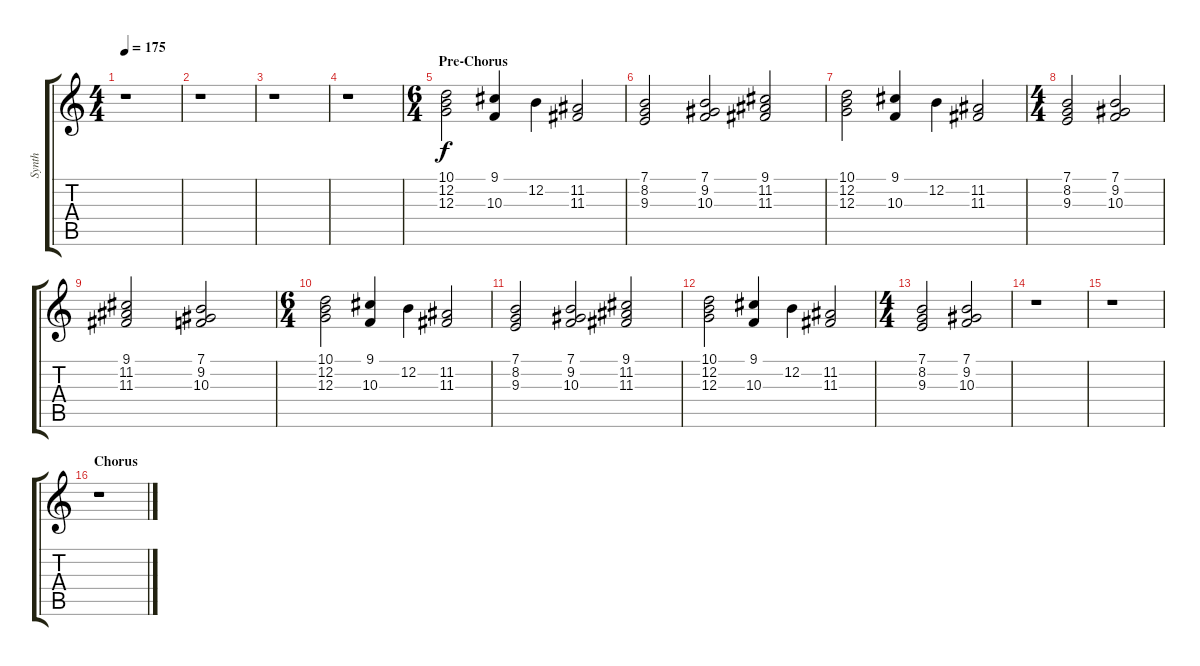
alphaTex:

\track ("Synth" "Synth") {instrument stringensemble1}
\staff {score tabs}
\tuning (E4 B3 G3 D3 A2 E2) {hide}
\ts (4 4)
\tempo 175
\clef g2
\ks c
r.1{dy f} |
r.1 |
r.1 |
r.1 |
\ts (6 4)
\section ("" "Pre-Chorus")
(10.1 12.2 12.3).2 (9.1 10.3).4 12.2.4 (11.2 11.3).2 |
(7.1 8.2 9.3).2 (7.1 9.2 10.3).2 (9.1 11.2 11.3).2 |
(10.1 12.2 12.3).2 (9.1 10.3).4 12.2.4 (11.2 11.3).2 |
\ts (4 4)
(7.1 8.2 9.3).2 (7.1 9.2 10.3).2 |
(9.1 11.2 11.3).2 (7.1 9.2 10.3).2 |
\ts (6 4)
(10.1 12.2 12.3).2 (9.1 10.3).4 12.2.4 (11.2 11.3).2 |
(7.1 8.2 9.3).2 (7.1 9.2 10.3).2 (9.1 11.2 11.3).2 |
(10.1 12.2 12.3).2 (9.1 10.3).4 12.2.4 (11.2 11.3).2 |
\ts (4 4)
(7.1 8.2 9.3).2 (7.1 9.2 10.3).2 |
r.1 |
r.1 |
\section ("" "Chorus")
r.1
